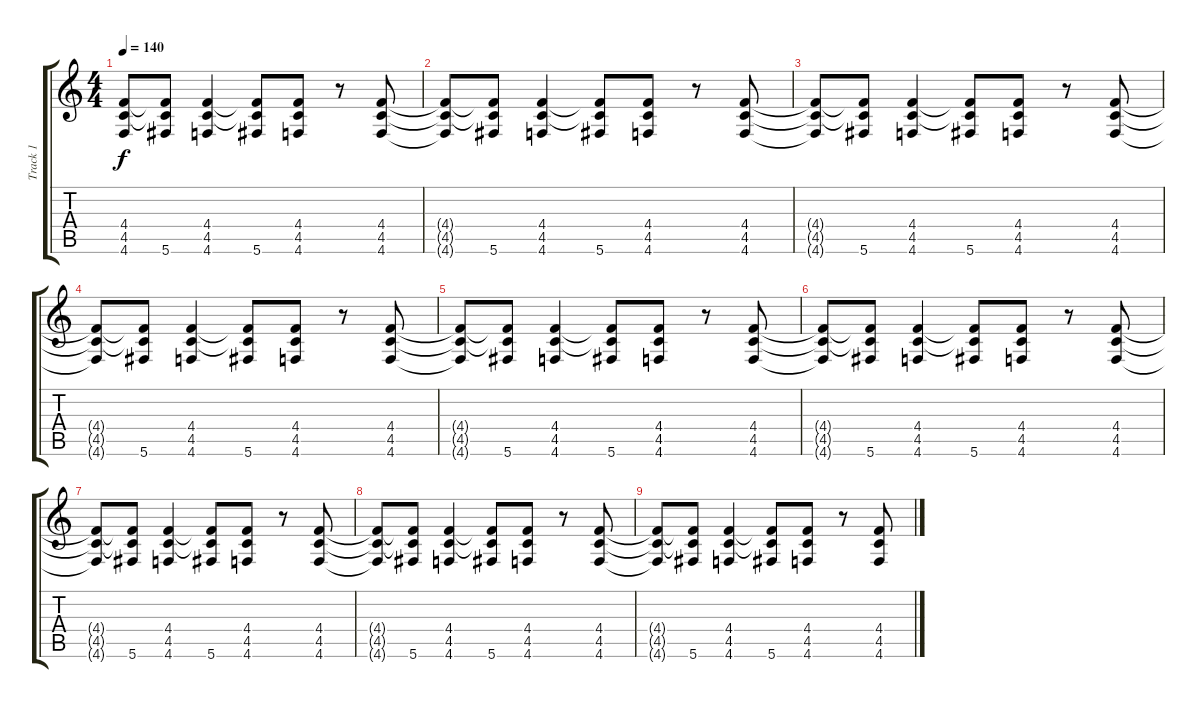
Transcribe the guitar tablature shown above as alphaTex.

\track ("Track 1" "Track 1") {instrument distortionguitar}
\staff {score tabs}
\tuning (Eb4 Bb3 Gb3 Db3 Ab2 Db2) {hide}
\ts (4 4)
\tempo 140
\clef g2
\ks c
(4.4{t} 4.5{t} 4.6{t}).8{dy f} (4.4{t} 4.5{t} 5.6).8 (4.4 4.5 4.6).4 (4.4{t} 4.5{t} 5.6).8 (4.4 4.5 4.6).8 r.8 (4.4 4.5 4.6).8 |
(4.4{t} 4.5{t} 4.6{t}).8 (4.4{t} 4.5{t} 5.6).8 (4.4 4.5 4.6).4 (4.4{t} 4.5{t} 5.6).8 (4.4 4.5 4.6).8 r.8 (4.4 4.5 4.6).8 |
(4.4{t} 4.5{t} 4.6{t}).8 (4.4{t} 4.5{t} 5.6).8 (4.4 4.5 4.6).4 (4.4{t} 4.5{t} 5.6).8 (4.4 4.5 4.6).8 r.8 (4.4 4.5 4.6).8 |
(4.4{t} 4.5{t} 4.6{t}).8 (4.4{t} 4.5{t} 5.6).8 (4.4 4.5 4.6).4 (4.4{t} 4.5{t} 5.6).8 (4.4 4.5 4.6).8 r.8 (4.4 4.5 4.6).8 |
(4.4{t} 4.5{t} 4.6{t}).8 (4.4{t} 4.5{t} 5.6).8 (4.4 4.5 4.6).4 (4.4{t} 4.5{t} 5.6).8 (4.4 4.5 4.6).8 r.8 (4.4 4.5 4.6).8 |
(4.4{t} 4.5{t} 4.6{t}).8 (4.4{t} 4.5{t} 5.6).8 (4.4 4.5 4.6).4 (4.4{t} 4.5{t} 5.6).8 (4.4 4.5 4.6).8 r.8 (4.4 4.5 4.6).8 |
(4.4{t} 4.5{t} 4.6{t}).8 (4.4{t} 4.5{t} 5.6).8 (4.4 4.5 4.6).4 (4.4{t} 4.5{t} 5.6).8 (4.4 4.5 4.6).8 r.8 (4.4 4.5 4.6).8 |
(4.4{t} 4.5{t} 4.6{t}).8 (4.4{t} 4.5{t} 5.6).8 (4.4 4.5 4.6).4 (4.4{t} 4.5{t} 5.6).8 (4.4 4.5 4.6).8 r.8 (4.4 4.5 4.6).8 |
(4.4{t} 4.5{t} 4.6{t}).8 (4.4{t} 4.5{t} 5.6).8 (4.4 4.5 4.6).4 (4.4{t} 4.5{t} 5.6).8 (4.4 4.5 4.6).8 r.8 (4.4 4.5 4.6).8
